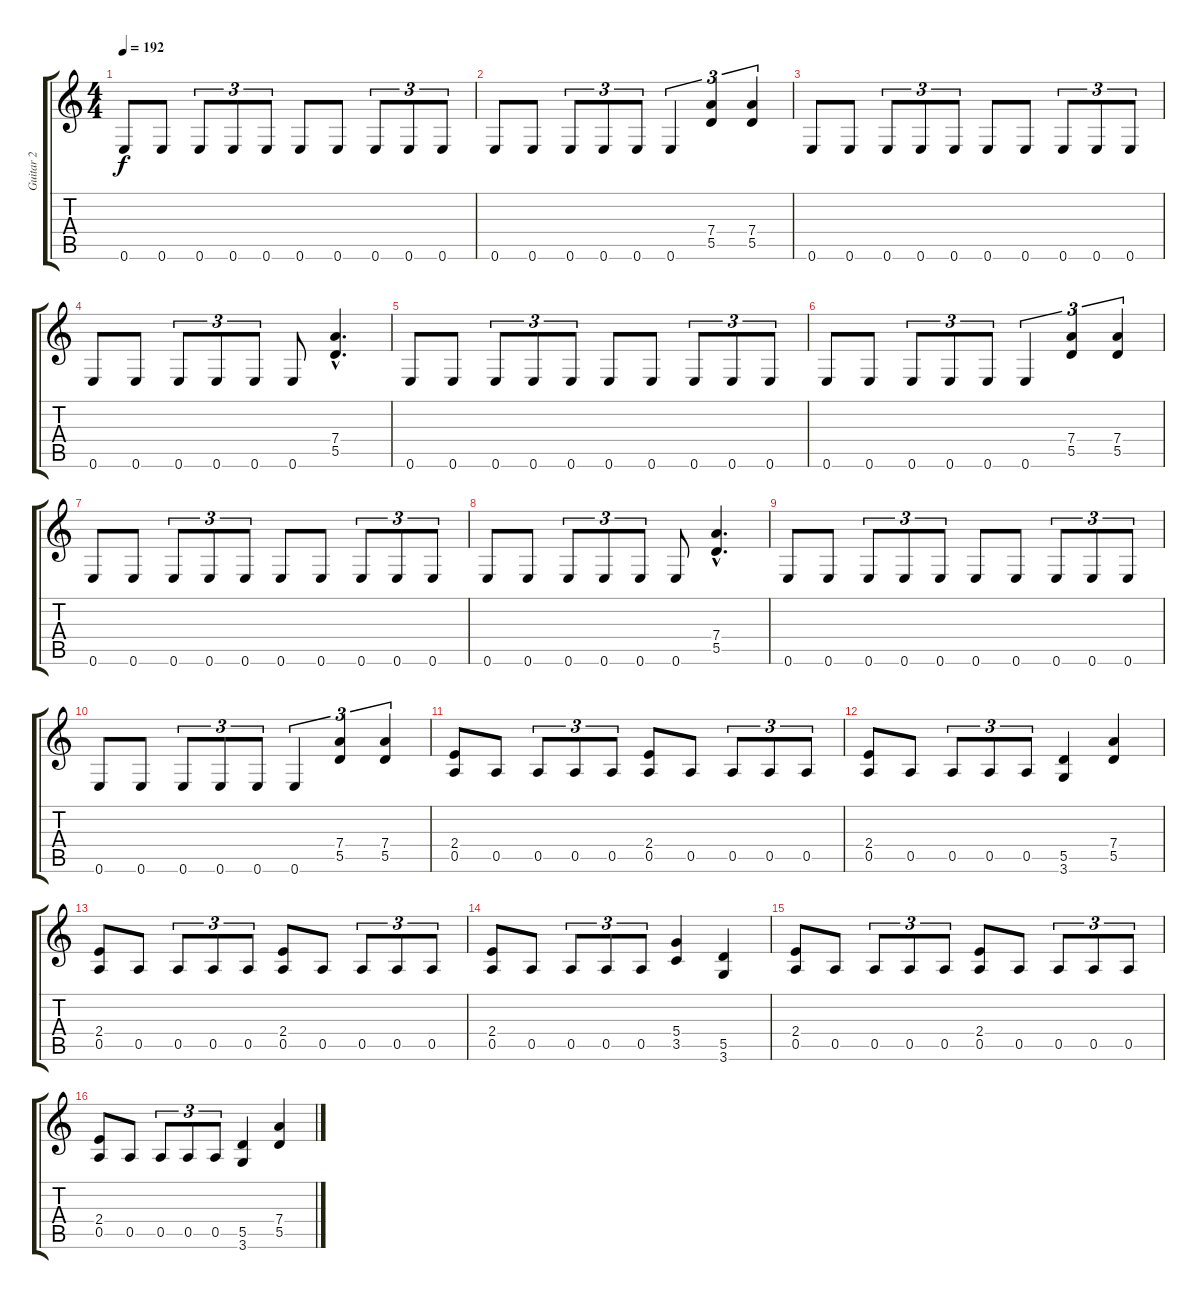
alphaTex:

\track ("Guitar 2" "Guitar 2") {instrument overdrivenguitar}
\staff {score tabs}
\tuning (E4 B3 G3 D3 A2 E2) {hide}
\ts (4 4)
\tempo 192
\clef g2
\ks c
0.6.8{dy f} 0.6.8 0.6.8{tu (3 2)} 0.6.8{tu (3 2)} 0.6.8{tu (3 2)} 0.6.8 0.6.8 0.6.8{tu (3 2)} 0.6.8{tu (3 2)} 0.6.8{tu (3 2)} |
0.6.8 0.6.8 0.6.8{tu (3 2)} 0.6.8{tu (3 2)} 0.6.8{tu (3 2)} 0.6.4{tu (3 2)} (7.4 5.5).4{tu (3 2)} (7.4 5.5).4{tu (3 2)} |
0.6.8 0.6.8 0.6.8{tu (3 2)} 0.6.8{tu (3 2)} 0.6.8{tu (3 2)} 0.6.8 0.6.8 0.6.8{tu (3 2)} 0.6.8{tu (3 2)} 0.6.8{tu (3 2)} |
0.6.8 0.6.8 0.6.8{tu (3 2)} 0.6.8{tu (3 2)} 0.6.8{tu (3 2)} 0.6.8 (7.4{hac} 5.5{hac}).4{d} |
0.6.8 0.6.8 0.6.8{tu (3 2)} 0.6.8{tu (3 2)} 0.6.8{tu (3 2)} 0.6.8 0.6.8 0.6.8{tu (3 2)} 0.6.8{tu (3 2)} 0.6.8{tu (3 2)} |
0.6.8 0.6.8 0.6.8{tu (3 2)} 0.6.8{tu (3 2)} 0.6.8{tu (3 2)} 0.6.4{tu (3 2)} (7.4 5.5).4{tu (3 2)} (7.4 5.5).4{tu (3 2)} |
0.6.8 0.6.8 0.6.8{tu (3 2)} 0.6.8{tu (3 2)} 0.6.8{tu (3 2)} 0.6.8 0.6.8 0.6.8{tu (3 2)} 0.6.8{tu (3 2)} 0.6.8{tu (3 2)} |
0.6.8 0.6.8 0.6.8{tu (3 2)} 0.6.8{tu (3 2)} 0.6.8{tu (3 2)} 0.6.8 (7.4{hac} 5.5{hac}).4{d} |
0.6.8 0.6.8 0.6.8{tu (3 2)} 0.6.8{tu (3 2)} 0.6.8{tu (3 2)} 0.6.8 0.6.8 0.6.8{tu (3 2)} 0.6.8{tu (3 2)} 0.6.8{tu (3 2)} |
0.6.8 0.6.8 0.6.8{tu (3 2)} 0.6.8{tu (3 2)} 0.6.8{tu (3 2)} 0.6.4{tu (3 2)} (7.4 5.5).4{tu (3 2)} (7.4 5.5).4{tu (3 2)} |
(2.4 0.5).8 0.5.8 0.5.8{tu (3 2)} 0.5.8{tu (3 2)} 0.5.8{tu (3 2)} (2.4 0.5).8 0.5.8 0.5.8{tu (3 2)} 0.5.8{tu (3 2)} 0.5.8{tu (3 2)} |
(2.4 0.5).8 0.5.8 0.5.8{tu (3 2)} 0.5.8{tu (3 2)} 0.5.8{tu (3 2)} (5.5 3.6).4 (7.4 5.5).4 |
(2.4 0.5).8 0.5.8 0.5.8{tu (3 2)} 0.5.8{tu (3 2)} 0.5.8{tu (3 2)} (2.4 0.5).8 0.5.8 0.5.8{tu (3 2)} 0.5.8{tu (3 2)} 0.5.8{tu (3 2)} |
(2.4 0.5).8 0.5.8 0.5.8{tu (3 2)} 0.5.8{tu (3 2)} 0.5.8{tu (3 2)} (5.4 3.5).4 (5.5 3.6).4 |
(2.4 0.5).8 0.5.8 0.5.8{tu (3 2)} 0.5.8{tu (3 2)} 0.5.8{tu (3 2)} (2.4 0.5).8 0.5.8 0.5.8{tu (3 2)} 0.5.8{tu (3 2)} 0.5.8{tu (3 2)} |
(2.4 0.5).8 0.5.8 0.5.8{tu (3 2)} 0.5.8{tu (3 2)} 0.5.8{tu (3 2)} (5.5 3.6).4 (7.4 5.5).4
